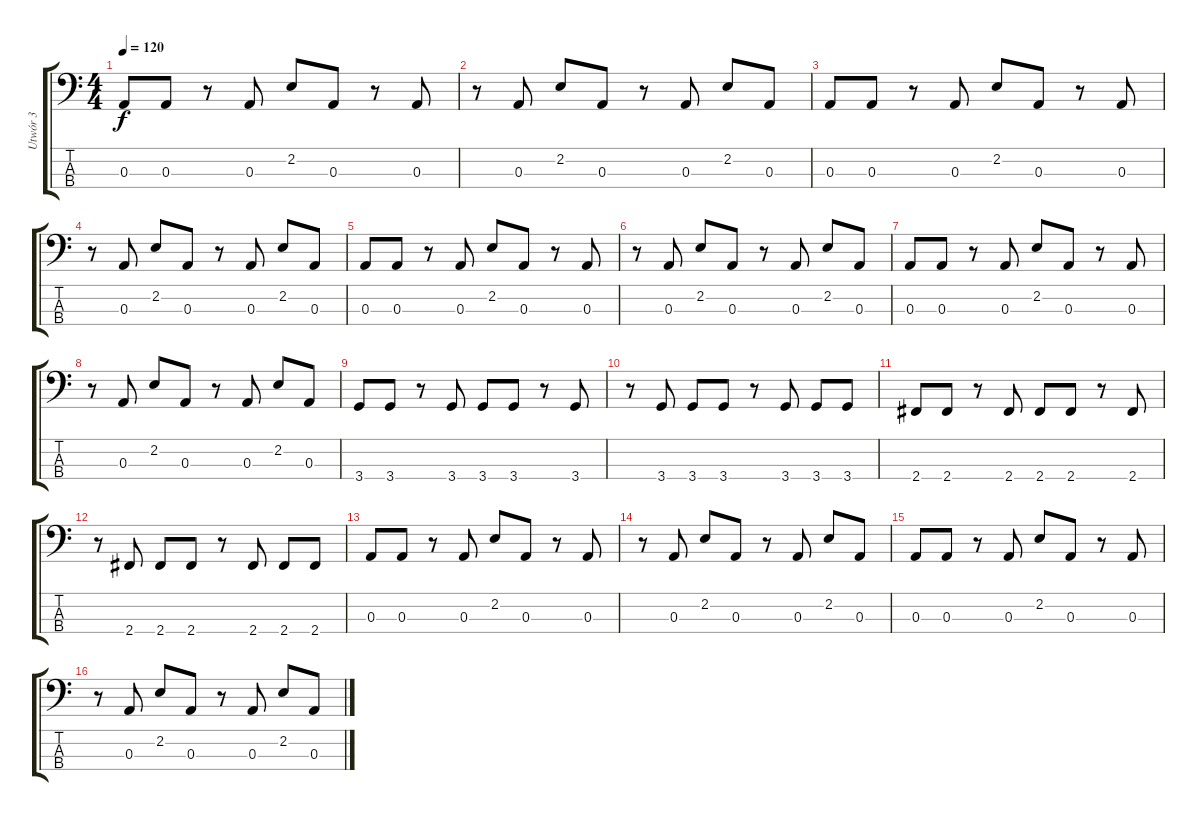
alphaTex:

\track ("Utwór 3" "Utwór 3") {instrument electricbassfinger}
\staff {score tabs}
\tuning (G2 D2 A1 E1) {hide}
\ts (4 4)
\tempo 120
\clef f4
\ks c
0.3.8{dy f volume 9} 0.3.8 r.8 0.3.8 2.2.8 0.3.8 r.8 0.3.8 |
r.8 0.3.8 2.2.8 0.3.8 r.8 0.3.8 2.2.8 0.3.8 |
0.3.8 0.3.8 r.8 0.3.8 2.2.8 0.3.8 r.8 0.3.8 |
r.8 0.3.8 2.2.8 0.3.8 r.8 0.3.8 2.2.8 0.3.8 |
0.3.8 0.3.8 r.8 0.3.8 2.2.8 0.3.8 r.8 0.3.8 |
r.8 0.3.8 2.2.8 0.3.8 r.8 0.3.8 2.2.8 0.3.8 |
0.3.8 0.3.8 r.8 0.3.8 2.2.8 0.3.8 r.8 0.3.8 |
r.8 0.3.8 2.2.8 0.3.8 r.8 0.3.8 2.2.8 0.3.8 |
3.4.8 3.4.8 r.8 3.4.8 3.4.8 3.4.8 r.8 3.4.8 |
r.8 3.4.8 3.4.8 3.4.8 r.8 3.4.8 3.4.8 3.4.8 |
2.4.8 2.4.8 r.8 2.4.8 2.4.8 2.4.8 r.8 2.4.8 |
r.8 2.4.8 2.4.8 2.4.8 r.8 2.4.8 2.4.8 2.4.8 |
0.3.8{volume 9} 0.3.8 r.8 0.3.8 2.2.8 0.3.8 r.8 0.3.8 |
r.8 0.3.8 2.2.8 0.3.8 r.8 0.3.8 2.2.8 0.3.8 |
0.3.8 0.3.8 r.8 0.3.8 2.2.8 0.3.8 r.8 0.3.8 |
r.8 0.3.8 2.2.8 0.3.8 r.8 0.3.8 2.2.8 0.3.8
